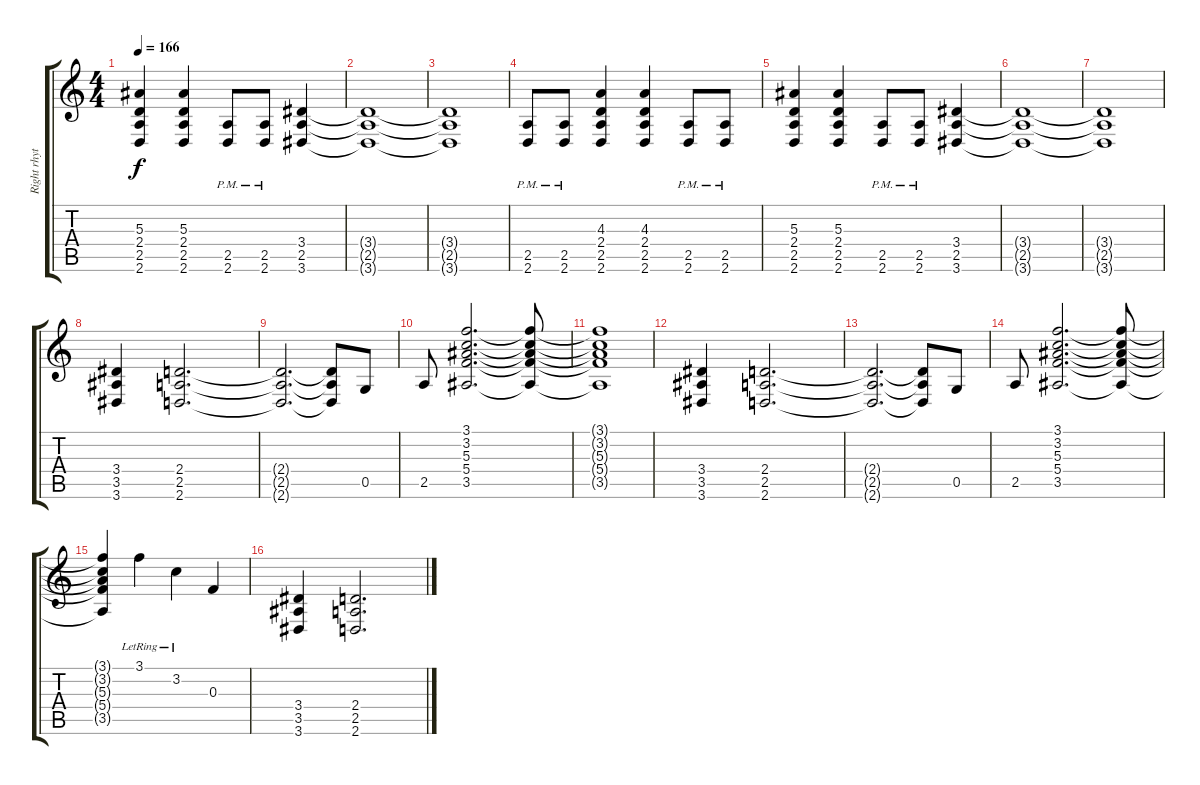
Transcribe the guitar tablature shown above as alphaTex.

\track ("Right rhythm" "Right rhyt") {instrument overdrivenguitar}
\staff {score tabs}
\tuning (D4 A3 F3 C3 G2 C2) {hide}
\ts (4 4)
\tempo 166
\clef g2
\ks c
(5.3 2.4 2.5 2.6).4{dy f} (5.3 2.4 2.5 2.6).4 (2.5{pm} 2.6{pm}).8 (2.5{pm} 2.6{pm}).8 (3.4 2.5 3.6).4 |
(3.4{t} 2.5{t} 3.6{t}).1 |
(3.4{t} 2.5{t} 3.6{t}).1 |
(2.5{pm} 2.6{pm}).8 (2.5{pm} 2.6{pm}).8 (4.3 2.4 2.5 2.6).4 (4.3 2.4 2.5 2.6).4 (2.5{pm} 2.6{pm}).8 (2.5{pm} 2.6{pm}).8 |
(5.3 2.4 2.5 2.6).4 (5.3 2.4 2.5 2.6).4 (2.5{pm} 2.6{pm}).8 (2.5{pm} 2.6{pm}).8 (3.4 2.5 3.6).4 |
(3.4{t} 2.5{t} 3.6{t}).1 |
(3.4{t} 2.5{t} 3.6{t}).1 |
(3.4 3.5 3.6).4 (2.4 2.5 2.6).2{d} |
(2.4{t} 2.5{t} 2.6{t}).2{d} (2.4{t} 2.5{t} 2.6{t}).8 0.5.8 |
2.5.8 (3.1 3.2 5.3 5.4 3.5).2{d} (3.1{t} 3.2{t} 5.3{t} 5.4{t} 3.5{t}).8 |
(3.1{t} 3.2{t} 5.3{t} 5.4{t} 3.5{t}).1 |
(3.4 3.5 3.6).4 (2.4 2.5 2.6).2{d} |
(2.4{t} 2.5{t} 2.6{t}).2{d} (2.4{t} 2.5{t} 2.6{t}).8 0.5.8 |
2.5.8 (3.1 3.2 5.3 5.4 3.5).2{d} (3.1{t} 3.2{t} 5.3{t} 5.4{t} 3.5{t}).8 |
(3.1{t} 3.2{t} 5.3{t} 5.4{t} 3.5{t}).4 3.1{lr}.4 3.2{lr}.4 0.3.4 |
(3.4 3.5 3.6).4 (2.4 2.5 2.6).2{d}
